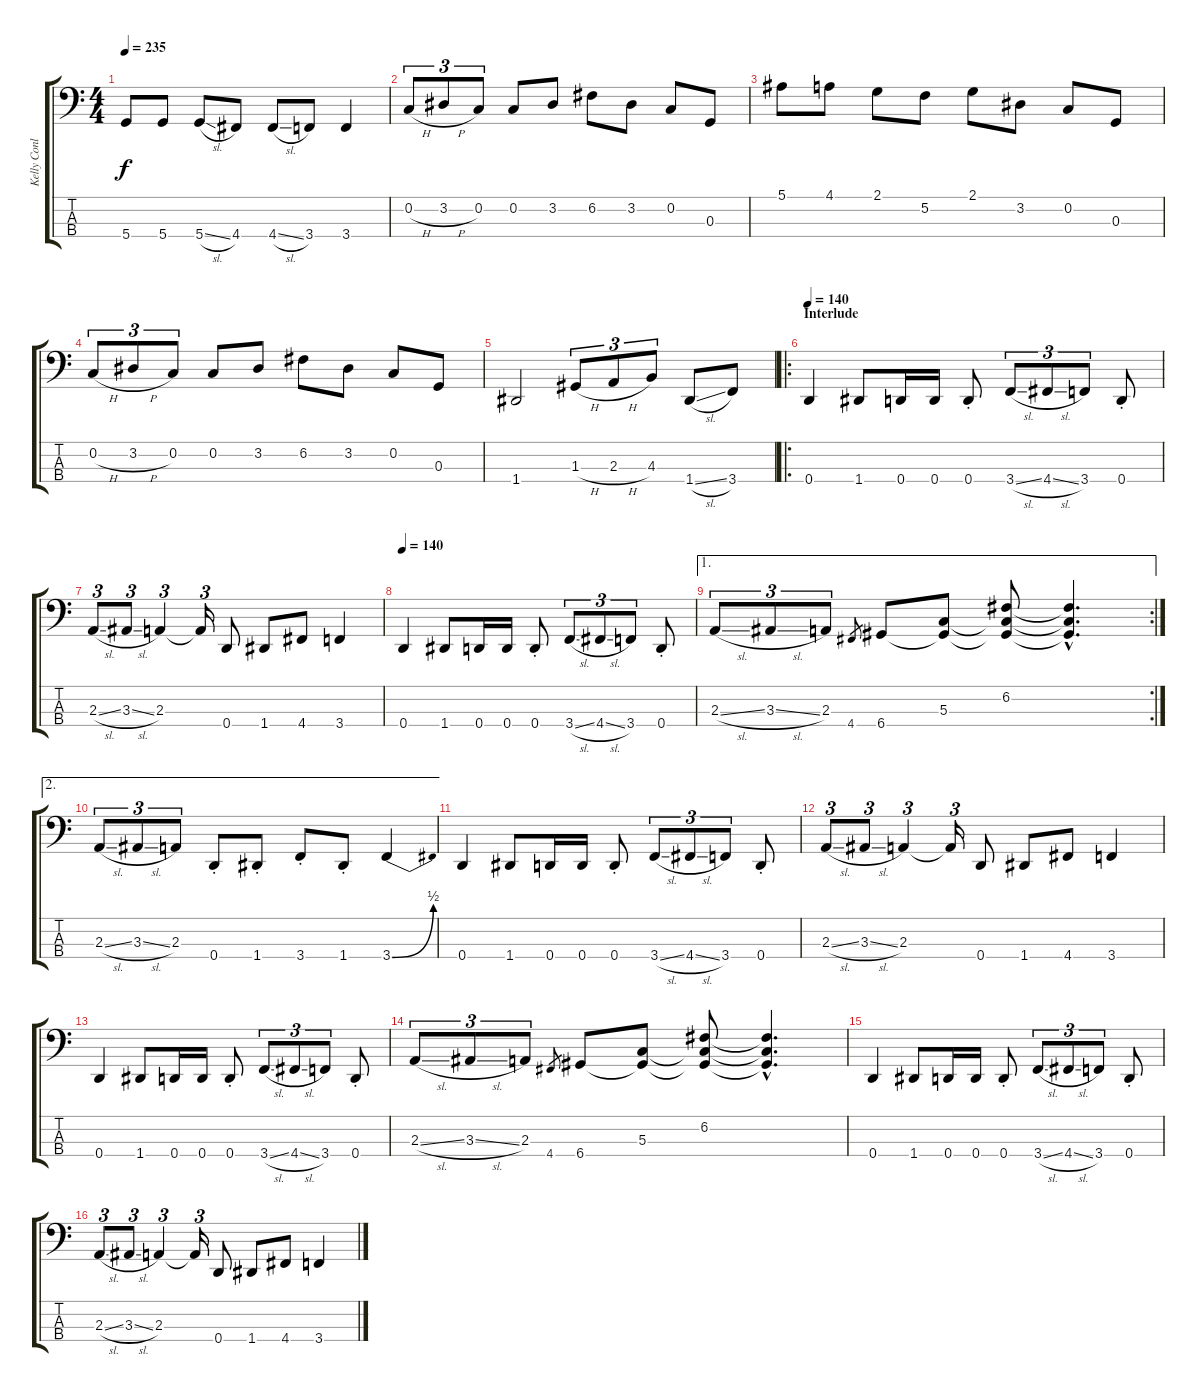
\track ("Kelly Conlon " "Kelly Conl") {instrument electricbasspick}
\staff {score tabs}
\tuning (F2 C2 G1 D1) {hide}
\ts (4 4)
\tempo 235
\clef f4
\ks c
5.4.8{dy f} 5.4.8 5.4{sl}.8 4.4.8 4.4{sl}.8 3.4.8 3.4.4 |
0.2{h}.8{tu (3 2)} 3.2{h}.8{tu (3 2)} 0.2.8{tu (3 2)} 0.2.8 3.2.8 6.2.8 3.2.8 0.2.8 0.3.8 |
5.1.8 4.1.8 2.1.8 5.2.8 2.1.8 3.2.8 0.2.8 0.3.8 |
0.2{h}.8{tu (3 2)} 3.2{h}.8{tu (3 2)} 0.2.8{tu (3 2)} 0.2.8 3.2.8 6.2.8 3.2.8 0.2.8 0.3.8 |
1.4.2 1.3{h}.8{tu (3 2)} 2.3{h}.8{tu (3 2)} 4.3.8{tu (3 2)} 1.4{sl}.8 3.4.8 |
\ro
\section ("" "Interlude")
\tempo 140
0.4.4 1.4.8 0.4.16 0.4.16 0.4{st}.8 3.4{sl}.8{tu (3 2)} 4.4{sl}.8{tu (3 2)} 3.4.8{tu (3 2)} 0.4{st}.8 |
2.3{sl}.8{tu (3 2)} 3.3{sl}.8{tu (3 2)} 2.3.4{tu (3 2)} 2.3{t}.16{tu (3 2)} 0.4.8 1.4.8 4.4.8 3.4.4 |
\tempo 140
0.4.4 1.4.8 0.4.16 0.4.16 0.4{st}.8 3.4{sl}.8{tu (3 2)} 4.4{sl}.8{tu (3 2)} 3.4.8{tu (3 2)} 0.4{st}.8 |
\ae 1
\rc 2
2.3{sl}.8{tu (3 2)} 3.3{sl}.8{tu (3 2)} 2.3.8{tu (3 2)} 4.4.8{gr} 6.4.8 (5.3 6.4{t}).8 (6.2 5.3{t} 6.4{t}).8 (6.2{hac t} 5.3{hac t} 6.4{hac t}).4{d} |
\ae 2
2.3{sl}.8{tu (3 2)} 3.3{sl}.8{tu (3 2)} 2.3.8{tu (3 2)} 0.4{st}.8 1.4{st}.8 3.4{st}.8 1.4{st}.8 3.4{be (bend 0 0 60 2)}.4 |
0.4.4 1.4.8 0.4.16 0.4.16 0.4{st}.8 3.4{sl}.8{tu (3 2)} 4.4{sl}.8{tu (3 2)} 3.4.8{tu (3 2)} 0.4{st}.8 |
2.3{sl}.8{tu (3 2)} 3.3{sl}.8{tu (3 2)} 2.3.4{tu (3 2)} 2.3{t}.16{tu (3 2)} 0.4.8 1.4.8 4.4.8 3.4.4 |
0.4.4 1.4.8 0.4.16 0.4.16 0.4{st}.8 3.4{sl}.8{tu (3 2)} 4.4{sl}.8{tu (3 2)} 3.4.8{tu (3 2)} 0.4{st}.8 |
2.3{sl}.8{tu (3 2)} 3.3{sl}.8{tu (3 2)} 2.3.8{tu (3 2)} 4.4.8{gr} 6.4.8 (5.3 6.4{t}).8 (6.2 5.3{t} 6.4{t}).8 (6.2{hac t} 5.3{hac t} 6.4{hac t}).4{d} |
0.4.4 1.4.8 0.4.16 0.4.16 0.4{st}.8 3.4{sl}.8{tu (3 2)} 4.4{sl}.8{tu (3 2)} 3.4.8{tu (3 2)} 0.4{st}.8 |
2.3{sl}.8{tu (3 2)} 3.3{sl}.8{tu (3 2)} 2.3.4{tu (3 2)} 2.3{t}.16{tu (3 2)} 0.4.8 1.4.8 4.4.8 3.4.4
